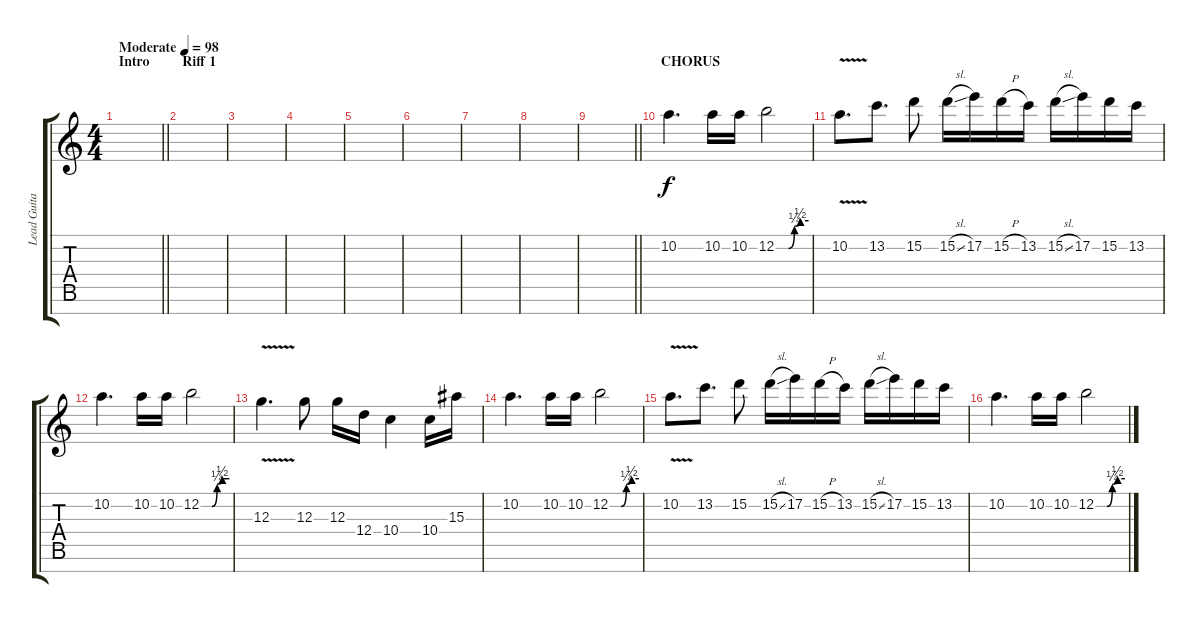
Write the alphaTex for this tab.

\track ("Lead Guitar" "Lead Guita") {instrument distortionguitar}
\staff {score tabs}
\tuning (E4 B3 G3 D3 A2 E2 B1) {hide}
\ts (4 4)
\section ("" "Intro")
\tempo (98 "Moderate")
\clef g2
\barLineRight lightlight
\ks c
|
\section ("" "Riff 1")
|
|
|
|
|
|
|
\barLineRight lightlight
|
\section ("" "CHORUS")
10.2.4{d} 10.2.16 10.2.16 12.2{be (custom 0 0 23 0 34 1 45 2 60 2)}.2 |
10.2{v}.8{d} 13.2.8{d} 15.2.8 15.2{sl}.16 17.2.16 15.2{h}.16 13.2.16 15.2{sl}.16 17.2.16 15.2.16 13.2.16 |
10.2.4{d} 10.2.16 10.2.16 12.2{be (custom 0 0 23 0 34 1 45 2 60 2)}.2 |
12.3{v}.4{d} 12.3.8 12.3.16 12.4.16 10.4.4 10.4.16 15.3.16 |
10.2.4{d} 10.2.16 10.2.16 12.2{be (custom 0 0 23 0 34 1 45 2 60 2)}.2 |
10.2{v}.8{d} 13.2.8{d} 15.2.8 15.2{sl}.16 17.2.16 15.2{h}.16 13.2.16 15.2{sl}.16 17.2.16 15.2.16 13.2.16 |
10.2.4{d} 10.2.16 10.2.16 12.2{be (custom 0 0 23 0 34 1 45 2 60 2)}.2
